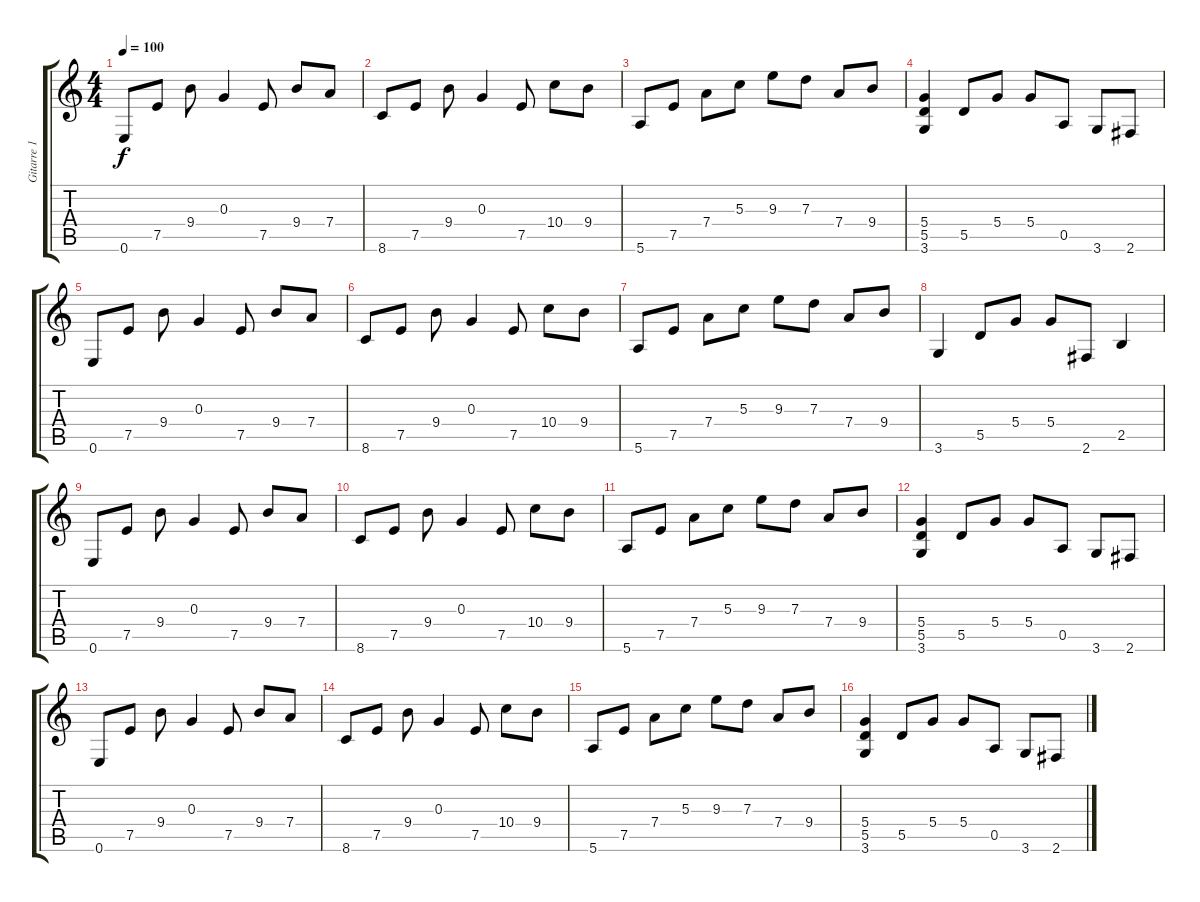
\track ("Gitarre 1" "Gitarre 1") {instrument acousticguitarsteel}
\staff {score tabs}
\tuning (E4 B3 G3 D3 A2 E2) {hide}
\ts (4 4)
\tempo 100
\clef g2
\ks c
0.6.8{dy f} 7.5.8 9.4.8 0.3.4 7.5.8 9.4.8 7.4.8 |
8.6.8 7.5.8 9.4.8 0.3.4 7.5.8 10.4.8 9.4.8 |
5.6.8 7.5.8 7.4.8 5.3.8 9.3.8 7.3.8 7.4.8 9.4.8 |
(5.4 5.5 3.6).4 5.5.8 5.4.8 5.4.8 0.5.8 3.6.8 2.6.8 |
0.6.8 7.5.8 9.4.8 0.3.4 7.5.8 9.4.8 7.4.8 |
8.6.8 7.5.8 9.4.8 0.3.4 7.5.8 10.4.8 9.4.8 |
5.6.8 7.5.8 7.4.8 5.3.8 9.3.8 7.3.8 7.4.8 9.4.8 |
3.6.4 5.5.8 5.4.8 5.4.8 2.6.8 2.5.4 |
0.6.8 7.5.8 9.4.8 0.3.4 7.5.8 9.4.8 7.4.8 |
8.6.8 7.5.8 9.4.8 0.3.4 7.5.8 10.4.8 9.4.8 |
5.6.8 7.5.8 7.4.8 5.3.8 9.3.8 7.3.8 7.4.8 9.4.8 |
(5.4 5.5 3.6).4 5.5.8 5.4.8 5.4.8 0.5.8 3.6.8 2.6.8 |
0.6.8 7.5.8 9.4.8 0.3.4 7.5.8 9.4.8 7.4.8 |
8.6.8 7.5.8 9.4.8 0.3.4 7.5.8 10.4.8 9.4.8 |
5.6.8 7.5.8 7.4.8 5.3.8 9.3.8 7.3.8 7.4.8 9.4.8 |
(5.4 5.5 3.6).4 5.5.8 5.4.8 5.4.8 0.5.8 3.6.8 2.6.8
